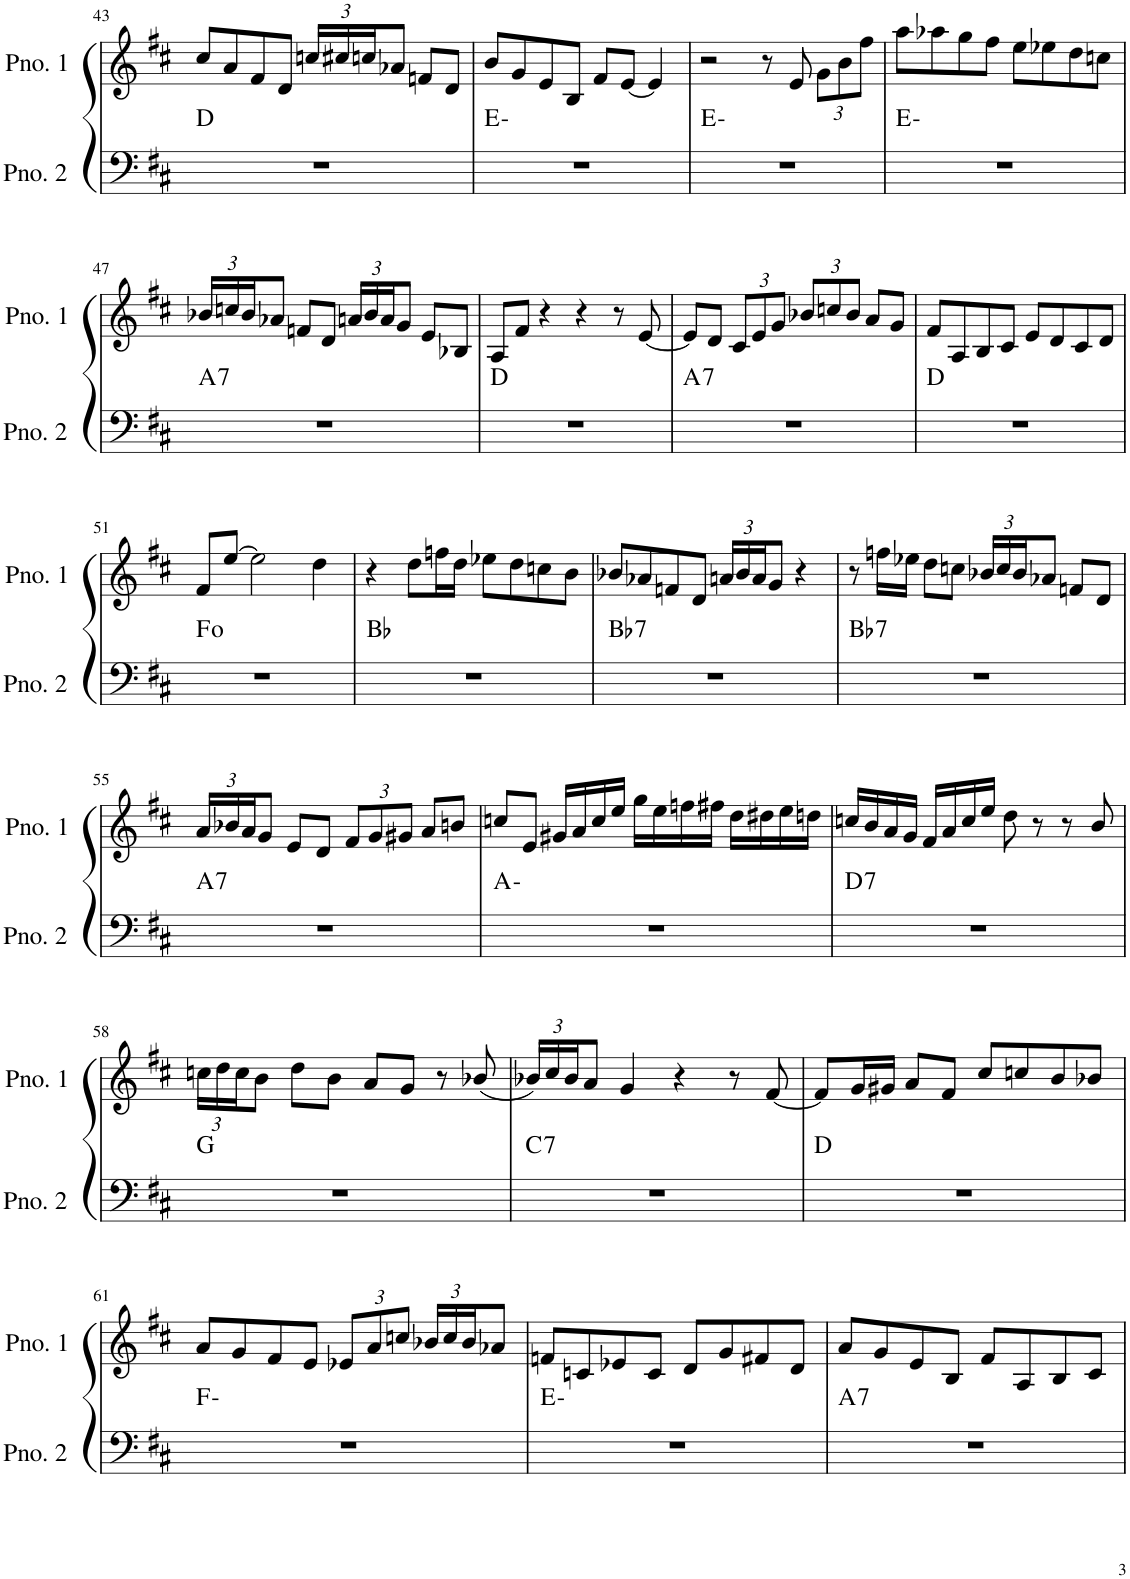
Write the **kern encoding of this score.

**kern	**harte	**kern
*part2	*part2	*part1
*staff2	*	*staff1
*I"ピアノ 2	*	*I"ピアノ 1
!!LO:PB:g=z
*clefF4	*	*clefG2
*k[f#c#]	*	*k[f#c#]
*M4/4	*	*M4/4
=43	=43	=43
1r	D:maj	8cc#/L
.	.	8a/
.	.	8f#/
.	.	8d/J
*	*	*Xbrackettup
.	.	24ccn/LL
.	.	24cc#X/
.	.	24ccn/J
.	.	8a-X/J
.	.	8fn/L
.	.	8d/J
=44	=44	=44
1r	E:min	8b/L
.	.	8g/
.	.	8e/
.	.	8B/J
.	.	8f#/L
.	.	[8e/J
.	.	4e/]
=45	=45	=45
1r	E:min	2r
.	.	8r
.	.	8e/
.	.	12g\L
.	.	12b\
.	.	12ff#\J
=46	=46	=46
1r	E:min	8aa\L
.	.	8aa-X\
.	.	8gg\
.	.	8ff#\J
.	.	8ee\L
.	.	8ee-X\
.	.	8dd\
.	.	8ccn\J
!!LO:LB:g=z
=47	=47	=47
!	!LO:H:kt=7	!
1r	A:7	24b-X/LL
.	.	24ccn/
.	.	24b-/J
.	.	8a-X/J
.	.	8fn/L
.	.	8d/J
.	.	24an/LL
.	.	24b-/
.	.	24a/J
.	.	8g/J
.	.	8e/L
.	.	8B-X/J
=48	=48	=48
1r	D:maj	8A/L
.	.	8f#/J
.	.	4r
.	.	4r
.	.	8r
.	.	[8e/
=49	=49	=49
!	!LO:H:kt=7	!
1r	A:7	8e/L]
.	.	8d/J
.	.	12c#/L
.	.	12e/
.	.	12g/J
.	.	12b-X/L
.	.	12ccn/
.	.	12b-/J
.	.	8a/L
.	.	8g/J
=50	=50	=50
1r	D:maj	8f#/L
.	.	8A/
.	.	8B/
.	.	8c#/J
.	.	8e/L
.	.	8d/
.	.	8c#/
.	.	8d/J
!!LO:LB:g=z
=51	=51	=51
1r	F:dim	8f#/L
.	.	[8ee/J
.	.	2ee\]
.	.	4dd\
=52	=52	=52
1r	Bb:maj	4r
.	.	8dd\L
.	.	16ffn\L
.	.	16dd\JJ
.	.	8ee-X\L
.	.	8dd\
.	.	8ccn\
.	.	8b\J
=53	=53	=53
!	!LO:H:kt=7	!
1r	Bb:7	8b-X/L
.	.	8a-X/
.	.	8fn/
.	.	8d/J
.	.	24an/LL
.	.	24b-/
.	.	24a/J
.	.	8g/J
.	.	4r
=54	=54	=54
!	!LO:H:kt=7	!
1r	Bb:7	8r
.	.	16ffn\LL
.	.	16ee-X\JJ
.	.	8dd\L
.	.	8ccn\J
.	.	24b-X/LL
.	.	24cc/
.	.	24b-/J
.	.	8a-X/J
.	.	8fn/L
.	.	8d/J
!!LO:LB:g=z
=55	=55	=55
!	!LO:H:kt=7	!
1r	A:7	24a/LL
.	.	24b-X/
.	.	24a/J
.	.	8g/J
.	.	8e/L
.	.	8d/J
.	.	12f#/L
.	.	12g/
.	.	12g#X/J
.	.	8a/L
.	.	8bn/J
=56	=56	=56
1r	A:min	8ccn/L
.	.	8e/J
.	.	16g#X/LL
.	.	16a/
.	.	16cc/
.	.	16ee/JJ
.	.	16gg\LL
.	.	16ee\
.	.	16ffn\
.	.	16ff#X\JJ
.	.	16dd\LL
.	.	16dd#X\
.	.	16ee\
.	.	16ddn\JJ
=57	=57	=57
!	!LO:H:kt=7	!
1r	D:7	16ccn/LL
.	.	16b/
.	.	16a/
.	.	16g/JJ
.	.	16f#/LL
.	.	16a/
.	.	16cc/
.	.	16ee/JJ
.	.	8dd\
.	.	8r
.	.	8r
.	.	8b/
!!LO:LB:g=z
=58	=58	=58
1r	G:maj	24ccn\LL
.	.	24dd\
.	.	24cc\J
.	.	8b\J
.	.	8dd\L
.	.	8b\J
.	.	8a/L
.	.	8g/J
.	.	8r
.	.	(8b-X/
=59	=59	=59
!	!LO:H:kt=7	!
1r	C:7	24b-X/LL)
.	.	24cc#/
.	.	24b-/J
.	.	8a/J
.	.	4g/
.	.	4r
.	.	8r
.	.	[8f#/
=60	=60	=60
1r	D:maj	8f#/L]
.	.	16g/L
.	.	16g#X/JJ
.	.	8a/L
.	.	8f#/J
.	.	8cc#/L
.	.	8ccn/
.	.	8b/
.	.	8b-X/J
!!LO:LB:g=z
=61	=61	=61
1r	F:min	8a/L
.	.	8g/
.	.	8f#/
.	.	8e/J
.	.	12e-X/L
.	.	12a/
.	.	12ccn/J
.	.	24b-X/LL
.	.	24cc/
.	.	24b-/J
.	.	8a-X/J
=62	=62	=62
1r	E:min	8fn/L
.	.	8cn/
.	.	8e-X/
.	.	8c/J
.	.	8d/L
.	.	8g/
.	.	8f#X/
.	.	8d/J
=63	=63	=63
!	!LO:H:kt=7	!
1r	A:7	8a/L
.	.	8g/
.	.	8e/
.	.	8B/J
.	.	8f#/L
.	.	8A/
.	.	8B/
.	.	8c#/J
=	=	=
*-	*-	*-
